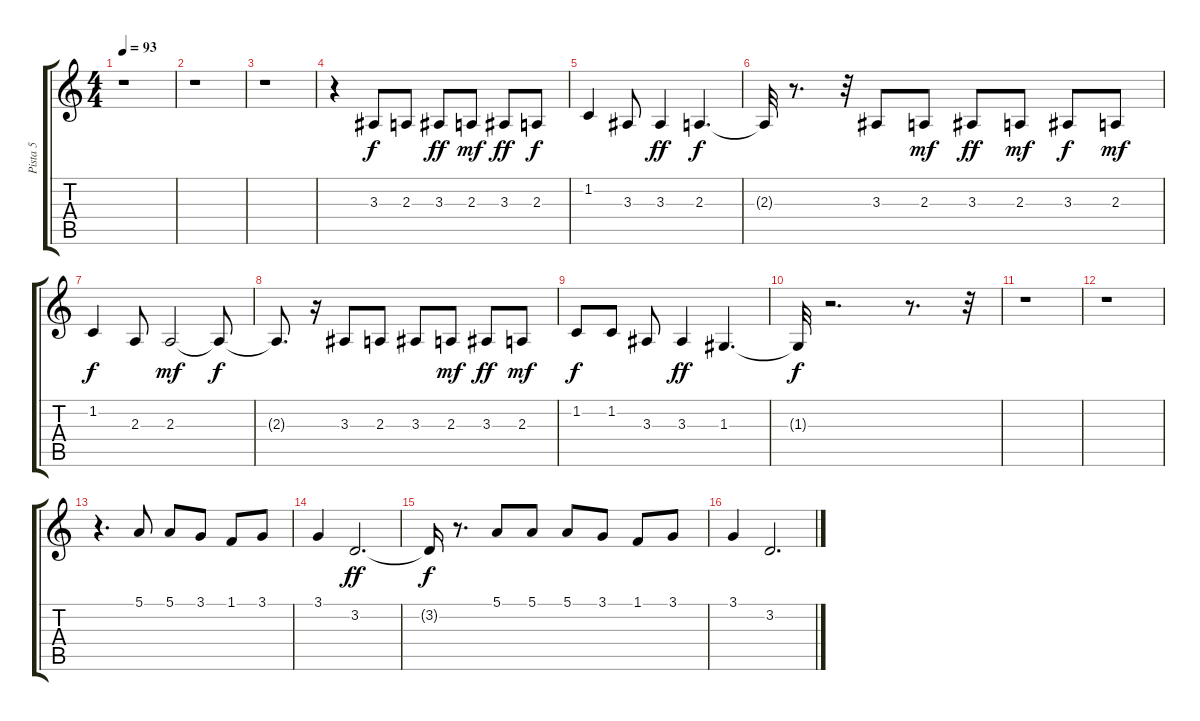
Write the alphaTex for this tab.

\track ("Pista 5" "Pista 5") {instrument choiraahs}
\staff {score tabs}
\tuning (E4 B3 G3 D3 A2 E2) {hide}
\ts (4 4)
\tempo 93
\clef g2
\ks c
r.1{dy f} |
r.1 |
r.1 |
r.4 3.3.8 2.3.8 3.3.8{dy ff} 2.3.8{dy mf} 3.3.8{dy ff} 2.3.8{dy f} |
1.2.4 3.3.8 3.3.4{dy ff} 2.3.4{d dy f} |
2.3{t}.32 r.8{d} r.32 3.3.8 2.3.8{dy mf} 3.3.8{dy ff} 2.3.8{dy mf} 3.3.8{dy f} 2.3.8{dy mf} |
1.2.4{dy f} 2.3.8 2.3.2{dy mf} 2.3{t}.8{dy f} |
2.3{t}.8{d} r.16 3.3.8 2.3.8 3.3.8 2.3.8{dy mf} 3.3.8{dy ff} 2.3.8{dy mf} |
1.2.8{dy f} 1.2.8 3.3.8 3.3.4{dy ff} 1.3.4{d} |
1.3{t}.32{dy f} r.2{d} r.8{d} r.32 |
r.1 |
r.1 |
r.4{d} 5.1.8 5.1.8 3.1.8 1.1.8 3.1.8 |
3.1.4 3.2.2{d dy ff} |
3.2{t}.16{dy f} r.8{d} 5.1.8 5.1.8 5.1.8 3.1.8 1.1.8 3.1.8 |
3.1.4 3.2.2{d}
